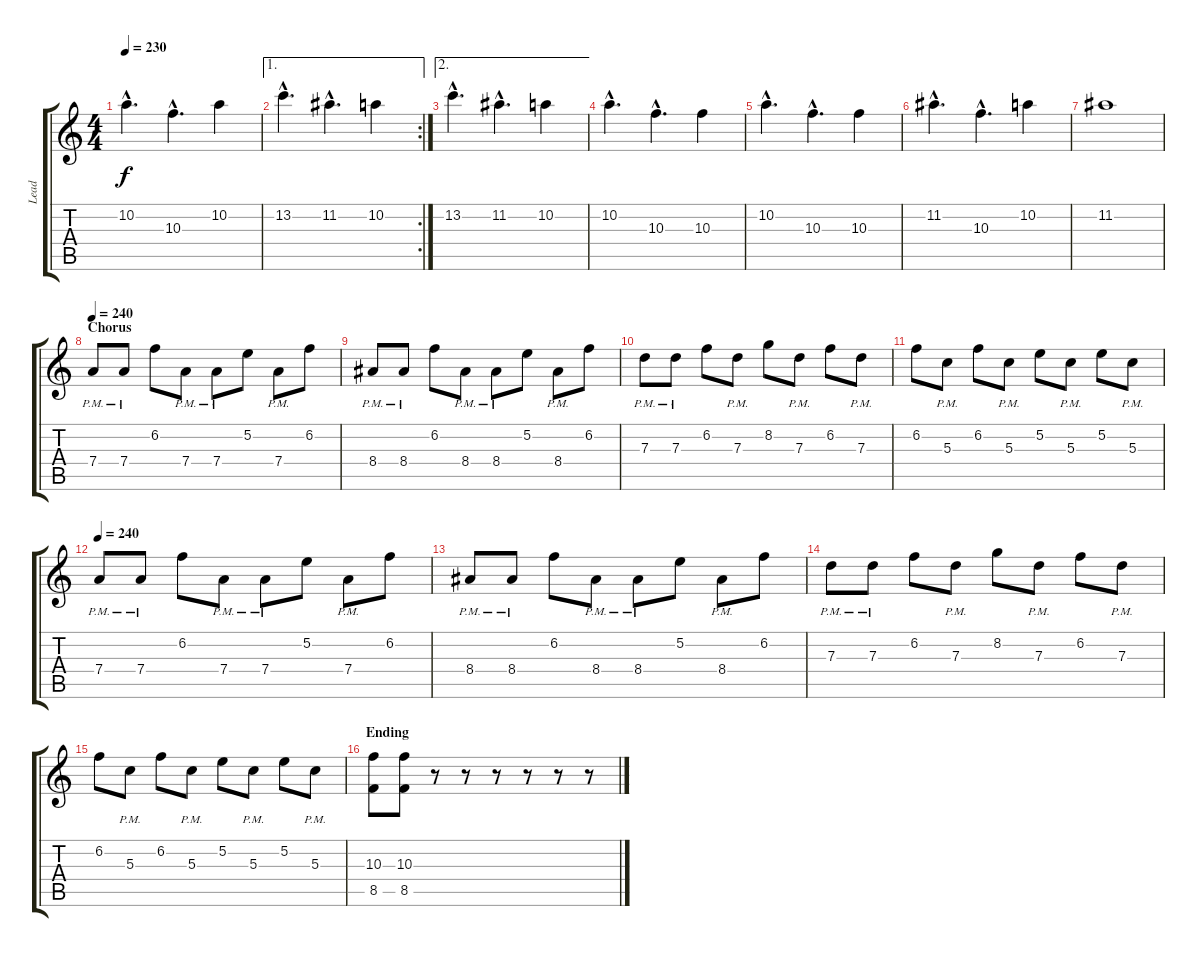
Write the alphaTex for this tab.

\track ("Lead" "Lead") {instrument overdrivenguitar}
\staff {score tabs}
\tuning (E4 B3 G3 D3 A2 E2) {hide}
\ts (4 4)
\tempo 230
\clef g2
\ks c
10.2{hac}.4{d dy f} 10.3{hac}.4{d} 10.2.4 |
\ae 1
\rc 2
13.2{hac}.4{d} 11.2{hac}.4{d} 10.2.4 |
\ae 2
13.2{hac}.4{d} 11.2{hac}.4{d} 10.2.4 |
10.2{hac}.4{d} 10.3{hac}.4{d} 10.3.4 |
10.2{hac}.4{d} 10.3{hac}.4{d} 10.3.4 |
11.2{hac}.4{d} 10.3{hac}.4{d} 10.2.4 |
11.2.1 |
\section ("" "Chorus")
\tempo 240
7.4{pm}.8 7.4{pm}.8 6.2.8 7.4{pm}.8 7.4{pm}.8 5.2.8 7.4{pm}.8 6.2.8 |
8.4{pm}.8 8.4{pm}.8 6.2.8 8.4{pm}.8 8.4{pm}.8 5.2.8 8.4{pm}.8 6.2.8 |
7.3{pm}.8 7.3{pm}.8 6.2.8 7.3{pm}.8 8.2.8 7.3{pm}.8 6.2.8 7.3{pm}.8 |
6.2.8 5.3{pm}.8 6.2.8 5.3{pm}.8 5.2.8 5.3{pm}.8 5.2.8 5.3{pm}.8 |
\tempo 240
7.4{pm}.8 7.4{pm}.8 6.2.8 7.4{pm}.8 7.4{pm}.8 5.2.8 7.4{pm}.8 6.2.8 |
8.4{pm}.8 8.4{pm}.8 6.2.8 8.4{pm}.8 8.4{pm}.8 5.2.8 8.4{pm}.8 6.2.8 |
7.3{pm}.8 7.3{pm}.8 6.2.8 7.3{pm}.8 8.2.8 7.3{pm}.8 6.2.8 7.3{pm}.8 |
6.2.8 5.3{pm}.8 6.2.8 5.3{pm}.8 5.2.8 5.3{pm}.8 5.2.8 5.3{pm}.8 |
\section ("" "Ending")
(10.3 8.5).8 (10.3 8.5).8 r.8 r.8 r.8 r.8 r.8 r.8
